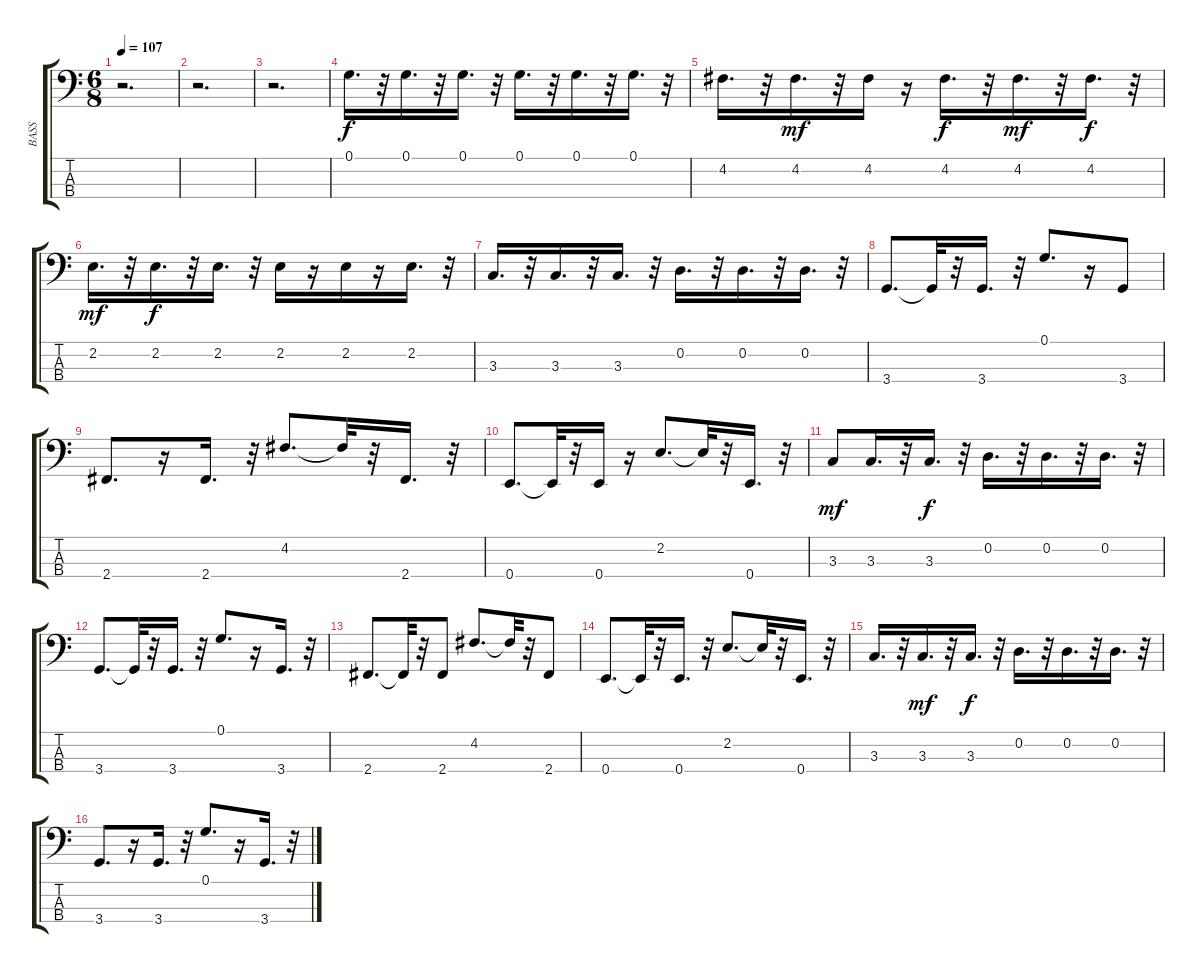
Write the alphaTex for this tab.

\track ("BASS" "BASS") {instrument fretlessbass}
\staff {score tabs}
\tuning (G2 D2 A1 E1) {hide}
\ts (6 8)
\tempo 107
\clef f4
\ks c
r.2{d dy f} |
r.2{d} |
r.2{d} |
0.1.16{d} r.32 0.1.16{d} r.32 0.1.16{d} r.32 0.1.16{d} r.32 0.1.16{d} r.32 0.1.16{d} r.32 |
4.2.16{d} r.32 4.2.16{d dy mf} r.32 4.2.16 r.16 4.2.16{d dy f} r.32 4.2.16{d dy mf} r.32 4.2.16{d dy f} r.32 |
2.2.16{d dy mf} r.32 2.2.16{d dy f} r.32 2.2.16{d} r.32 2.2.16 r.16 2.2.16 r.16 2.2.16{d} r.32 |
3.3.16{d} r.32 3.3.16{d} r.32 3.3.16{d} r.32 0.2.16{d} r.32 0.2.16{d} r.32 0.2.16{d} r.32 |
3.4.8{d} 3.4{t}.32 r.32 3.4.16{d} r.32 0.1.8{d} r.16 3.4.8 |
2.4.8{d} r.16 2.4.16{d} r.32 4.2.8{d} 4.2{t}.32 r.32 2.4.16{d} r.32 |
0.4.8{d} 0.4{t}.32 r.32 0.4.16 r.16 2.2.8{d} 2.2{t}.32 r.32 0.4.16{d} r.32 |
3.3.8{dy mf} 3.3.16{d} r.32 3.3.16{d dy f} r.32 0.2.16{d} r.32 0.2.16{d} r.32 0.2.16{d} r.32 |
3.4.8{d} 3.4{t}.32 r.32 3.4.16{d} r.32 0.1.8{d} r.16 3.4.16{d} r.32 |
2.4.8{d} 2.4{t}.32 r.32 2.4.8 4.2.8{d} 4.2{t}.32 r.32 2.4.8 |
0.4.8{d} 0.4{t}.32 r.32 0.4.16{d} r.32 2.2.8{d} 2.2{t}.32 r.32 0.4.16{d} r.32 |
3.3.16{d} r.32 3.3.16{d dy mf} r.32 3.3.16{d dy f} r.32 0.2.16{d} r.32 0.2.16{d} r.32 0.2.16{d} r.32 |
3.4.8{d} r.16 3.4.16{d} r.32 0.1.8{d} r.16 3.4.16{d} r.32
